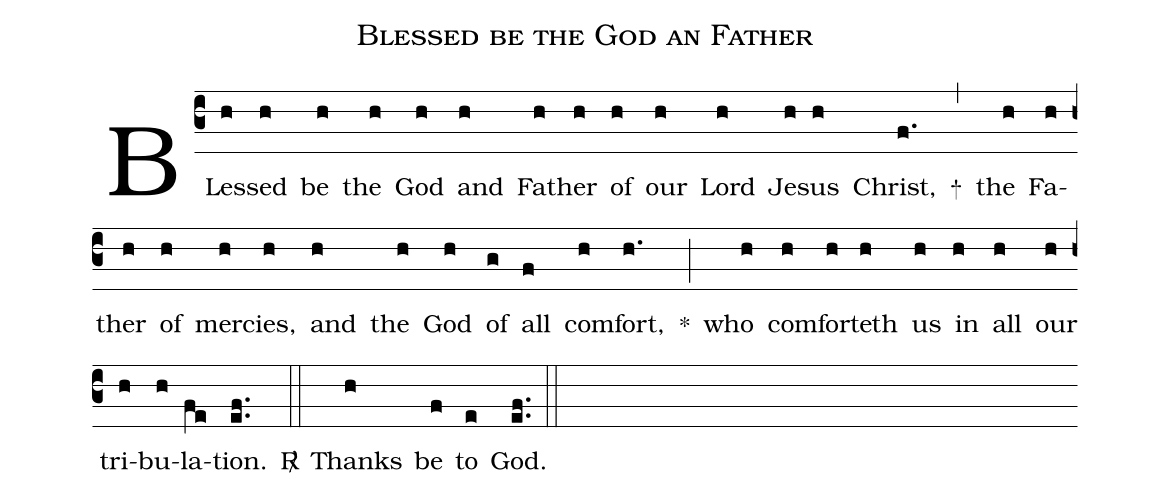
name: Blessed be the God an Father;
%%
(c3) BLes(h)sed(h) be(h) the(h) God(h) and(h) Fa(h)ther(h) of(h) our(h) Lord(h) Je(h)sus(h) Christ,(f.) +(,) the(h) Fa(h)ther(h) of(h) mer(h)cies,(h) and(h) the(h) God(h) of(g) all(f) com(h)fort,(h.) *(;) who(h) com(h)for(h)teth(h) us(h) in(h) all(h) our(h) tri(h)bu(h)la(fe)tion.(ef..) <sp>R/</sp>(::) Thanks(h) be(f) to(e) God.(ef..) (::)
